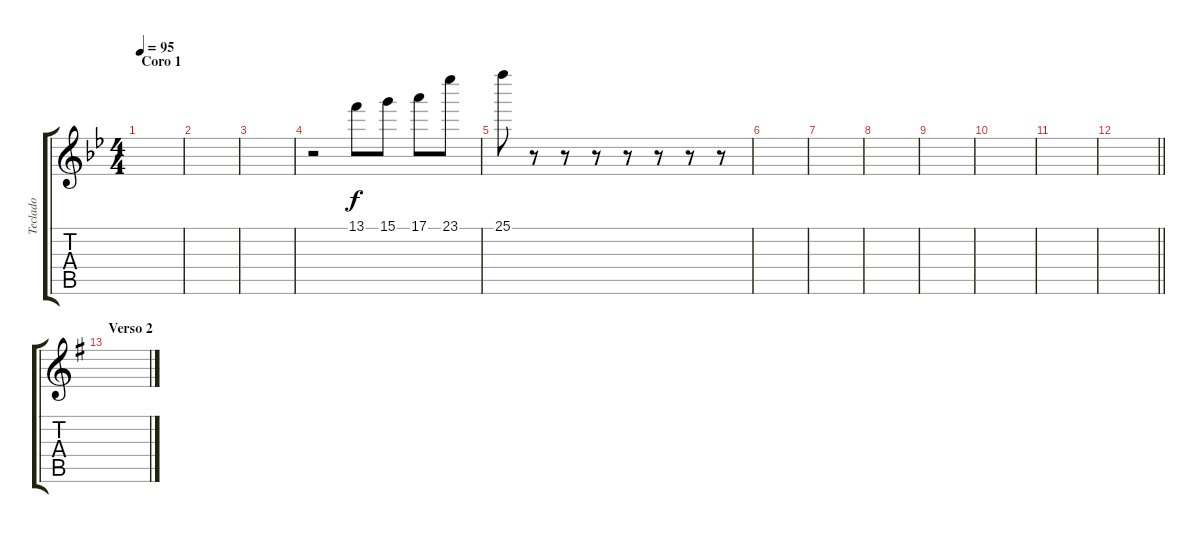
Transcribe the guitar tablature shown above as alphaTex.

\track ("Teclado" "Teclado") {instrument vibraphone}
\staff {score tabs}
\tuning (E5 B4 G4 D4 A3 E3) {hide}
\ts (4 4)
\section ("" "Coro 1")
\tempo 95
\clef g2
\ks bb
|
|
|
r.2 13.1.8 15.1.8 17.1.8 23.1.8 |
25.1.8 r.8 r.8 r.8 r.8 r.8 r.8 r.8 |
|
|
|
|
|
|
\barLineRight lightlight
|
\section ("" "Verso 2")
\ks g
